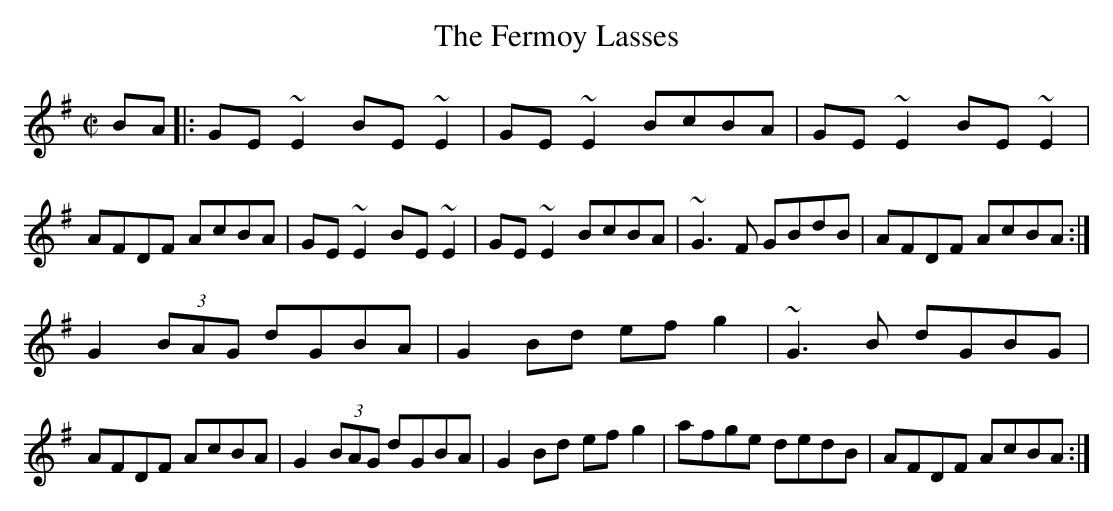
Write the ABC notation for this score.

X:1
T:Fermoy Lasses, The
M:C|
E:7
K:G
BA|:GE ~E2 BE ~E2|GE ~E2 BcBA|GE ~E2 BE ~E2|AFDF AcBA|GE ~E2 BE ~E2|GE ~E2 BcBA|~G3 F GBdB|AFDF AcBA:|
G2 (3BAG dGBA|G2 Bd efg2|~G3B dGBG|AFDF AcBA|G2 (3BAG dGBA|G2 Bd efg2|afge dedB|AFDF AcBA:|
